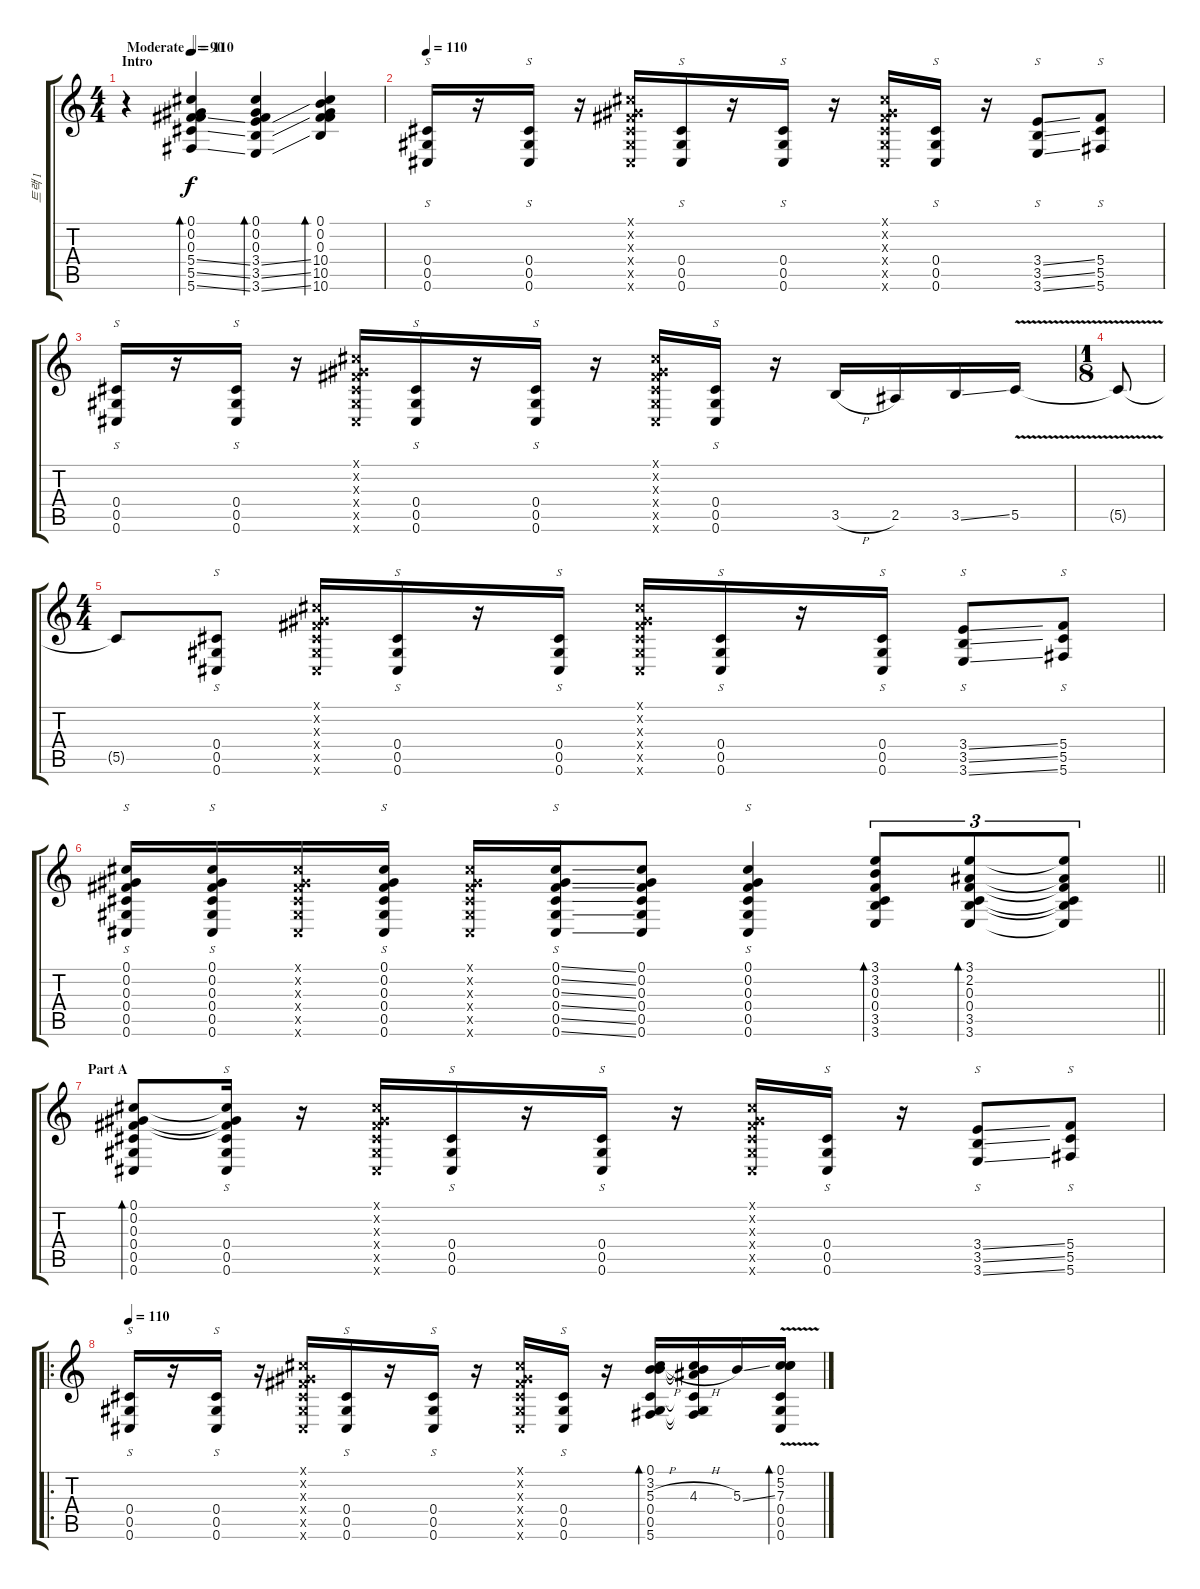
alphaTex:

\track ("트랙 1" "트랙 1") {instrument acousticguitarsteel}
\staff {score tabs}
\tuning (Db4 Ab3 Gb3 Db3 Ab2 Db2) {hide}
\ts (4 4)
\section ("" "Intro")
\tempo (110 "Moderate")
\tempo (90 0.25)
\tempo (110 "Moderate")
\clef g2
\ks c
r.4{dy f instrument acousticguitarsteel} (0.1 0.2 0.3 5.4{ss} 5.5{ss} 5.6{ss}).4{bd 120} (0.1 0.2 0.3 3.4{ss} 3.5{ss} 3.6{ss}).4{bd 120} (0.1 0.2 0.3 10.4 10.5 10.6).4{bd 120} |
\tempo 110
(0.4 0.5 0.6).16{s} r.16 (0.4 0.5 0.6).16{s} r.16 (0.1{x} 0.2{x} 0.3{x} 0.4{x} 0.5{x} 0.6{x}).16 (0.4 0.5 0.6).16{s} r.16 (0.4 0.5 0.6).16{s} r.16 (0.1{x} 0.2{x} 0.3{x} 0.4{x} 0.5{x} 0.6{x}).16 (0.4 0.5 0.6).16{s} r.16 (3.4{ss} 3.5{ss} 3.6{ss}).8{s} (5.4 5.5 5.6).8{s} |
(0.4 0.5 0.6).16{s} r.16 (0.4 0.5 0.6).16{s} r.16 (0.1{x} 0.2{x} 0.3{x} 0.4{x} 0.5{x} 0.6{x}).16 (0.4 0.5 0.6).16{s} r.16 (0.4 0.5 0.6).16{s} r.16 (0.1{x} 0.2{x} 0.3{x} 0.4{x} 0.5{x} 0.6{x}).16 (0.4 0.5 0.6).16{s} r.16 3.5{h}.16 2.5.16 3.5{ss}.16 5.5{v}.16 |
\ts (1 8)
5.5{t}.8 |
\ts (4 4)
5.5{t}.8 (0.4 0.5 0.6).8{s} (0.1{x} 0.2{x} 0.3{x} 0.4{x} 0.5{x} 0.6{x}).16 (0.4 0.5 0.6).16{s} r.16 (0.4 0.5 0.6).16{s} (0.1{x} 0.2{x} 0.3{x} 0.4{x} 0.5{x} 0.6{x}).16 (0.4 0.5 0.6).16{s} r.16 (0.4 0.5 0.6).16{s} (3.4{ss} 3.5{ss} 3.6{ss}).8{s} (5.4 5.5 5.6).8{s} |
\barLineRight lightlight
(0.1 0.2 0.3 0.4 0.5 0.6).16{s} (0.1 0.2 0.3 0.4 0.5 0.6).16{s} (0.1{x} 0.2{x} 0.3{x} 0.4{x} 0.5{x} 0.6{x}).16 (0.1 0.2 0.3 0.4 0.5 0.6).16{s} (0.1{x} 0.2{x} 0.3{x} 0.4{x} 0.5{x} 0.6{x}).16 (0.1{ss} 0.2{ss} 0.3{ss} 0.4{ss} 0.5{ss} 0.6{ss}).16{s} (0.1 0.2 0.3 0.4 0.5 0.6).8 (0.1 0.2 0.3 0.4 0.5 0.6).4{s} (3.1 3.2 0.3 0.4 3.5 3.6).8{tu (3 2) bd 60} (3.1 2.2 0.3 0.4 3.5 3.6).8{tu (3 2) bd 60} (3.1{t} 2.2{t} 0.3{t} 0.4{t} 3.5{t} 3.6{t}).8{tu (3 2)} |
\section ("" "Part A")
(0.1 0.2 0.3 0.4 0.5 0.6).8{bd 60} (0.1{t} 0.2{t} 0.3{t} 0.4 0.5 0.6).16{s} r.16 (0.1{x} 0.2{x} 0.3{x} 0.4{x} 0.5{x} 0.6{x}).16 (0.4 0.5 0.6).16{s} r.16 (0.4 0.5 0.6).16{s} r.16 (0.1{x} 0.2{x} 0.3{x} 0.4{x} 0.5{x} 0.6{x}).16 (0.4 0.5 0.6).16{s} r.16 (3.4{ss} 3.5{ss} 3.6{ss}).8{s} (5.4 5.5 5.6).8{s} |
\ro
\tempo 110
(0.4 0.5 0.6).16{s} r.16 (0.4 0.5 0.6).16{s} r.16 (0.1{x} 0.2{x} 0.3{x} 0.4{x} 0.5{x} 0.6{x}).16 (0.4 0.5 0.6).16{s} r.16 (0.4 0.5 0.6).16{s} r.16 (0.1{x} 0.2{x} 0.3{x} 0.4{x} 0.5{x} 0.6{x}).16 (0.4 0.5 0.6).16{s} r.16 (0.1 3.2 5.3{h} 0.4 0.5 5.6).16{bd 60} (0.1{t} 3.2{t} 4.3{h} 0.4{t} 0.5{t} 5.6{t}).16 5.3{ss}.16 (0.1 5.2 7.3{v} 0.4 0.5 0.6).16{bd 60}
